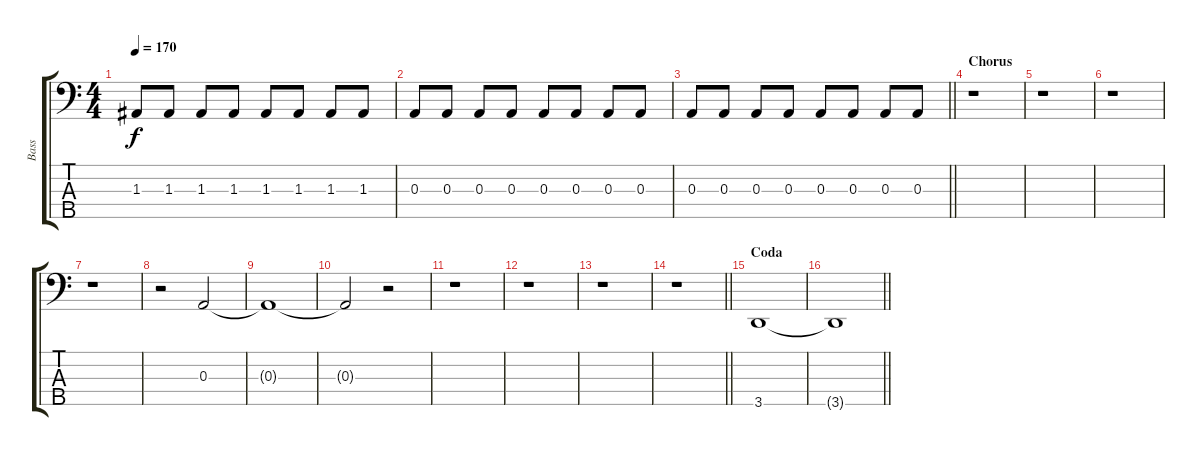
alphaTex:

\track ("Bass" "Bass") {instrument electricbassfinger}
\staff {score tabs}
\tuning (G2 D2 A1 E1 B0) {hide}
\ts (4 4)
\tempo 170
\clef f4
\ks c
1.3.8{dy f} 1.3.8 1.3.8 1.3.8 1.3.8 1.3.8 1.3.8 1.3.8 |
0.3.8 0.3.8 0.3.8 0.3.8 0.3.8 0.3.8 0.3.8 0.3.8 |
\barLineRight lightlight
0.3.8 0.3.8 0.3.8 0.3.8 0.3.8 0.3.8 0.3.8 0.3.8 |
\section ("" "Chorus ")
r.1 |
r.1 |
r.1 |
r.1 |
r.2 0.3.2 |
0.3{t}.1 |
0.3{t}.2 r.2 |
r.1 |
r.1 |
r.1 |
\barLineRight lightlight
r.1 |
\section ("" "Coda")
3.5.1 |
\barLineRight lightlight
3.5{t}.1
